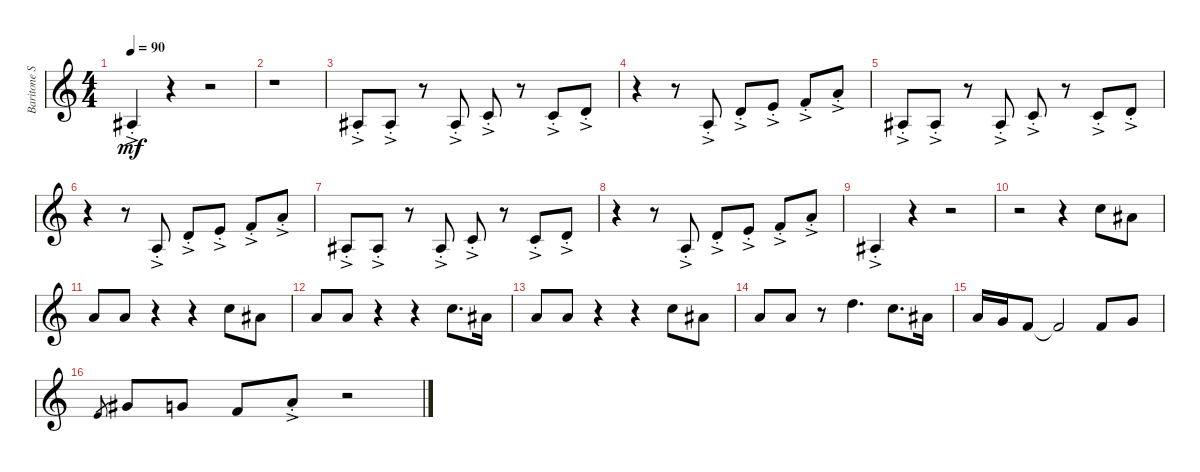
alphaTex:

\track ("Baritone Sax" "Baritone S") {instrument trombone}
\staff {score}
\tuning (E4 B3 G3 D3 A2 E2 B1) {hide}
\ts (4 4)
\tempo 90
\clef g2
\ks c
3.3{ac st}.4{dy mf} r.4 r.2 |
r.1 |
3.3{ac st}.8 3.3{ac st}.8 r.8 3.3{ac st}.8 1.2{ac st}.8 r.8 1.2{ac st}.8 3.2{ac st}.8 |
r.4 r.8 2.3{ac st}.8 3.2{ac st}.8 0.1{ac st}.8 1.1{ac st}.8 5.1{ac st}.8 |
3.3{ac st}.8 3.3{ac st}.8 r.8 3.3{ac st}.8 1.2{ac st}.8 r.8 1.2{ac st}.8 3.2{ac st}.8 |
r.4 r.8 2.3{ac st}.8 3.2{ac st}.8 0.1{ac st}.8 1.1{ac st}.8 5.1{ac st}.8 |
3.3{ac st}.8 3.3{ac st}.8 r.8 3.3{ac st}.8 1.2{ac st}.8 r.8 1.2{ac st}.8 3.2{ac st}.8 |
r.4 r.8 2.3{ac st}.8 3.2{ac st}.8 0.1{ac st}.8 1.1{ac st}.8 5.1{ac st}.8 |
3.3{ac st}.4 r.4 r.2 |
r.2 r.4 8.1.8 6.1.8 |
5.1.8 5.1.8 r.4 r.4 8.1.8 6.1.8 |
5.1.8 5.1.8 r.4 r.4 8.1.8{d} 6.1.16 |
5.1.8 5.1.8 r.4 r.4 8.1.8 6.1.8 |
5.1.8 5.1.8 r.8 10.1.4{d} 8.1.8{d} 6.1.16 |
5.1.16 3.1.16 1.1.8 1.1{t}.2 1.1.8 3.1.8 |
0.1.8{gr} 4.1.8 3.1.8 1.1.8 5.1{ac st}.8 r.2
